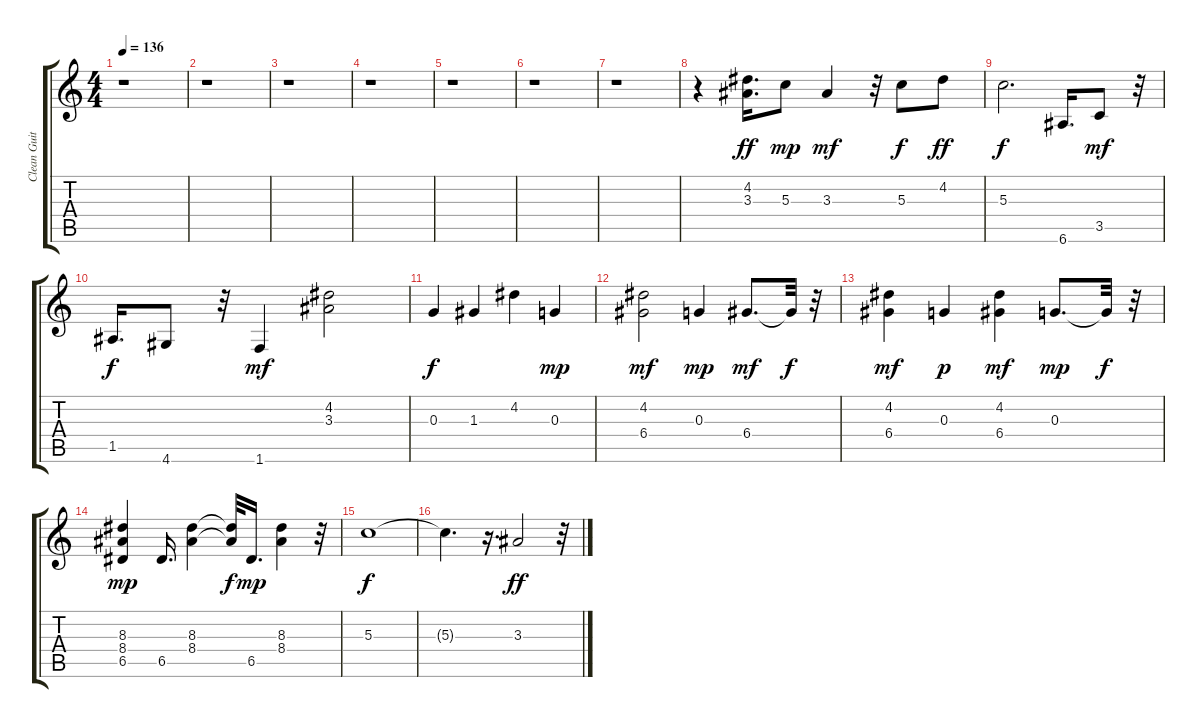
\track ("Clean Guitar II" "Clean Guit") {instrument electricguitarclean}
\staff {score tabs}
\tuning (E4 B3 G3 D3 A2 E2) {hide}
\ts (4 4)
\tempo 136
\clef g2
\ks c
r.1{dy ff} |
r.1 |
r.1 |
r.1 |
r.1 |
r.1 |
r.1 |
r.4 (4.2 3.3).16{d} 5.3.8{dy mp} 3.3.4{dy mf} r.32 5.3.8{dy f} 4.2.8{dy ff} |
5.3.2{d dy f} 6.6.16{d} 3.5.8{dy mf} r.32 |
1.5.16{d dy f} 4.6.8 r.32 1.6.4{dy mf} (4.2 3.3).2 |
0.3.4{dy f} 1.3.4 4.2.4 0.3.4{dy mp} |
(4.2 6.4).2{dy mf} 0.3.4{dy mp} 6.4.8{d dy mf} 6.4{t}.32{dy f} r.32 |
(4.2 6.4).4{dy mf} 0.3.4{dy p} (4.2 6.4).4{dy mf} 0.3.8{d dy mp} 0.3{t}.32{dy f} r.32 |
(8.3 8.4 6.5).4{dy mp} 6.5.16{d} (8.3 8.4).4 (8.3{t} 8.4{t}).32{dy f} 6.5.16{d dy mp} (8.3 8.4).4 r.32 |
5.3.1{dy f} |
5.3{t}.4{d} r.16{d} 3.3.2{dy ff} r.32
